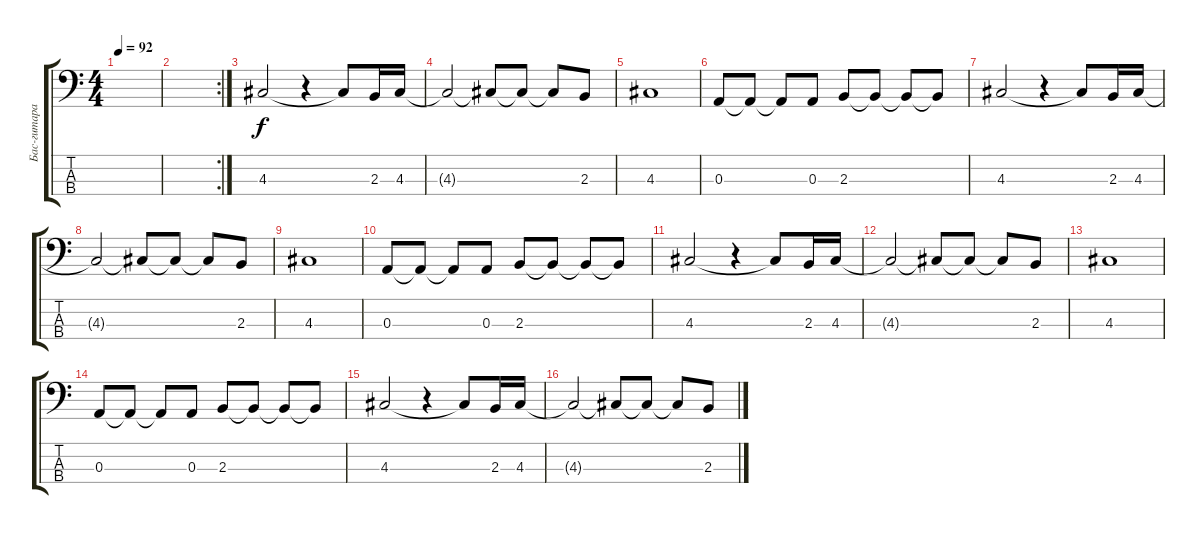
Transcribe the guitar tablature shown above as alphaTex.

\track ("Бас-гитара" "Бас-гитара") {instrument electricbassfinger}
\staff {score tabs}
\tuning (G2 D2 A1 E1) {hide}
\ts (4 4)
\tempo 92
\clef f4
\ks c
|
\rc 2
|
4.3.2 r.4 4.3{t}.8 2.3.16 4.3.16 |
4.3{t}.2 4.3{t}.8 4.3{t}.8 4.3{t}.8 2.3.8 |
4.3.1 |
0.3.8 0.3{t}.8 0.3{t}.8 0.3.8 2.3.8 2.3{t}.8 2.3{t}.8 2.3{t}.8 |
4.3.2 r.4 4.3{t}.8 2.3.16 4.3.16 |
4.3{t}.2 4.3{t}.8 4.3{t}.8 4.3{t}.8 2.3.8 |
4.3.1 |
0.3.8 0.3{t}.8 0.3{t}.8 0.3.8 2.3.8 2.3{t}.8 2.3{t}.8 2.3{t}.8 |
4.3.2 r.4 4.3{t}.8 2.3.16 4.3.16 |
4.3{t}.2 4.3{t}.8 4.3{t}.8 4.3{t}.8 2.3.8 |
4.3.1 |
0.3.8 0.3{t}.8 0.3{t}.8 0.3.8 2.3.8 2.3{t}.8 2.3{t}.8 2.3{t}.8 |
4.3.2 r.4 4.3{t}.8 2.3.16 4.3.16 |
4.3{t}.2 4.3{t}.8 4.3{t}.8 4.3{t}.8 2.3.8
